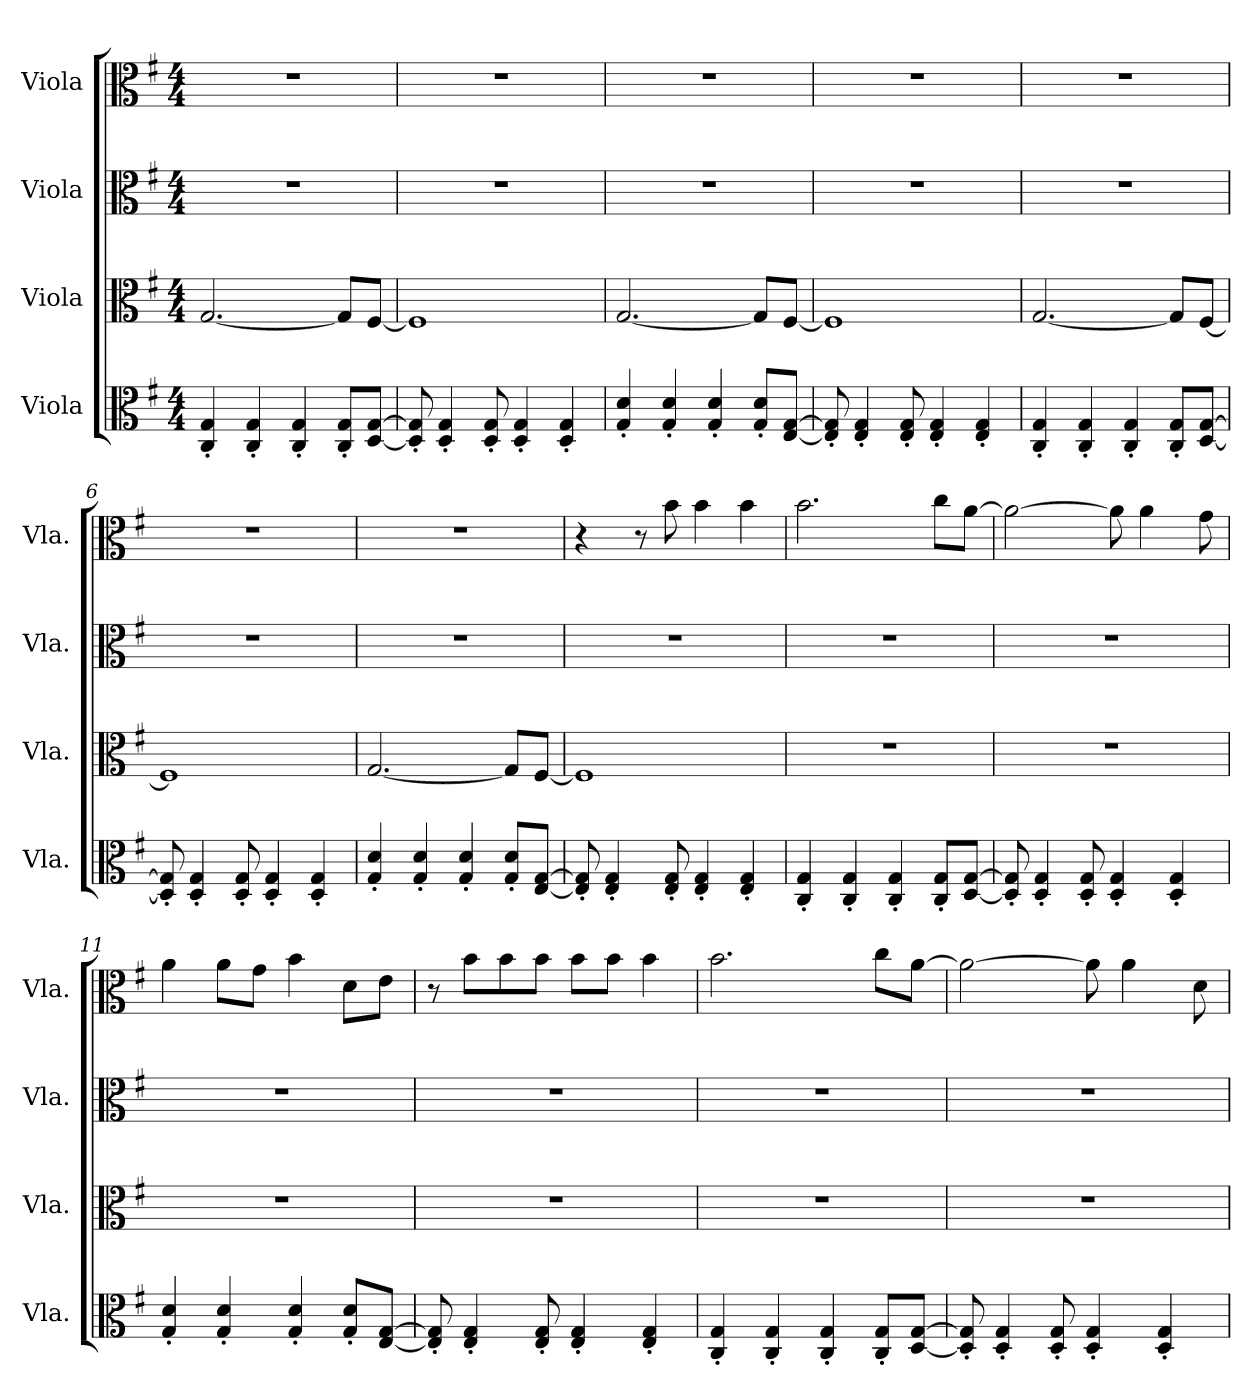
**kern	**kern	**kern	**kern
*part4	*part3	*part2	*part1
*staff4	*staff3	*staff2	*staff1
*I"Viola	*I"Viola	*I"Viola	*I"Viola
*I'Vla.	*I'Vla.	*I'Vla.	*I'Vla.
*clefC3	*clefC3	*clefC3	*clefC3
*k[f#]	*k[f#]	*k[f#]	*k[f#]
*M4/4	*M4/4	*M4/4	*M4/4
=1	=1	=1	=1
4C/' 4G/'	[2.G/	1r	1r
4C/' 4G/'	.	.	.
4C/' 4G/'	.	.	.
8C/' 8G/'L	8G/L]	.	.
[8D/ [8G/J	[8F#/J	.	.
=2	=2	=2	=2
8D/]' 8G/]'	1F#]	1r	1r
4D/' 4G/'	.	.	.
8D/' 8G/'	.	.	.
4D/' 4G/'	.	.	.
4D/' 4G/'	.	.	.
=3	=3	=3	=3
4G/' 4d/'	[2.G/	1r	1r
4G/' 4d/'	.	.	.
4G/' 4d/'	.	.	.
8G/' 8d/'L	8G/L]	.	.
[8E/ [8G/J	[8F#/J	.	.
=4	=4	=4	=4
8E/]' 8G/]'	1F#]	1r	1r
4E/' 4G/'	.	.	.
8E/' 8G/'	.	.	.
4E/' 4G/'	.	.	.
4E/' 4G/'	.	.	.
!!LO:LB:g=z
=5	=5	=5	=5
4C/' 4G/'	[2.G/	1r	1r
4C/' 4G/'	.	.	.
4C/' 4G/'	.	.	.
8C/' 8G/'L	8G/L]	.	.
[8D/ [8G/J	[8F#/J	.	.
=6	=6	=6	=6
8D/]' 8G/]'	1F#]	1r	1r
4D/' 4G/'	.	.	.
8D/' 8G/'	.	.	.
4D/' 4G/'	.	.	.
4D/' 4G/'	.	.	.
=7	=7	=7	=7
4G/' 4d/'	[2.G/	1r	1r
4G/' 4d/'	.	.	.
4G/' 4d/'	.	.	.
8G/' 8d/'L	8G/L]	.	.
[8E/ [8G/J	[8F#/J	.	.
=8	=8	=8	=8
8E/]' 8G/]'	1F#]	1r	4r
4E/' 4G/'	.	.	.
.	.	.	8r
8E/' 8G/'	.	.	8b\
4E/' 4G/'	.	.	4b\
4E/' 4G/'	.	.	4b\
!!LO:LB:g=z
=9	=9	=9	=9
4C/' 4G/'	1r	1r	2.b\
4C/' 4G/'	.	.	.
4C/' 4G/'	.	.	.
8C/' 8G/'L	.	.	8cc\L
[8D/ [8G/J	.	.	[8a\J
=10	=10	=10	=10
8D/]' 8G/]'	1r	1r	2a\_
4D/' 4G/'	.	.	.
8D/' 8G/'	.	.	.
4D/' 4G/'	.	.	8a\]
.	.	.	4a\
4D/' 4G/'	.	.	.
.	.	.	8g\
=11	=11	=11	=11
4G/' 4d/'	1r	1r	4a\
4G/' 4d/'	.	.	8a\L
.	.	.	8g\J
4G/' 4d/'	.	.	4b\
8G/' 8d/'L	.	.	8d\L
[8E/ [8G/J	.	.	8e\J
=12	=12	=12	=12
8E/]' 8G/]'	1r	1r	8r
4E/' 4G/'	.	.	8b\L
.	.	.	8b\
8E/' 8G/'	.	.	8b\J
4E/' 4G/'	.	.	8b\L
.	.	.	8b\J
4E/' 4G/'	.	.	4b\
!!LO:PB:g=z
=13	=13	=13	=13
4C/' 4G/'	1r	1r	2.b\
4C/' 4G/'	.	.	.
4C/' 4G/'	.	.	.
8C/' 8G/'L	.	.	8cc\L
[8D/ [8G/J	.	.	[8a\J
=14	=14	=14	=14
8D/]' 8G/]'	1r	1r	2a\_
4D/' 4G/'	.	.	.
8D/' 8G/'	.	.	.
4D/' 4G/'	.	.	8a\]
.	.	.	4a\
4D/' 4G/'	.	.	.
.	.	.	8d\
=	=	=	=
*-	*-	*-	*-
